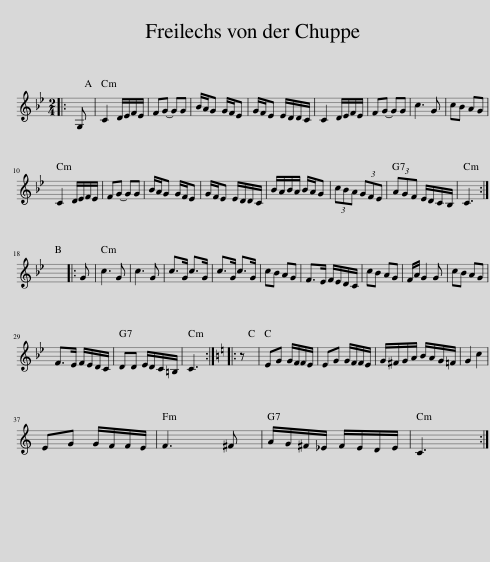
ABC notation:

X:1
L:1/8
M:2/4
I:linebreak $
K:Bb
V:1 treble
V:1
|: G, | C2 D/E/F/E/ | FG- GG | B/A/G G/F/E | G/F/E E/D/D/C/ | %5
 C2 D/E/F/E/ | FG- GG | c3 G | cB AG |$ C2 D/E/F/E/ | %10
 FG- GG | B/A/G G/F/E | G/F/E E/D/D/C/ | B/A/B/A/ B/A/G | (3cBA (3GFE | %15
 (3AGF E/D/C/B,/ | C3 :|$ x4 |: G | c3 G | %20
 c3 G | c>G c>G | c>G c>G | cB AG | F>E F/E/D/C/ | %25
 cB AG | F/A/ G2 G | cB AG |$ F>E F/E/D/C/ | DD E/D/C/=B,/ | %30
 C3 ::[K:C] z | EG G/F/F/E/ | EG G/F/F/E/ | G/^F/G/A/ B/A/G/=F/ | %35
 G2 c2 |$ EG G/F/F/E/ | F3 ^F | A/G/^F/_E/ F/E/D/E/ | C3 :| %40
